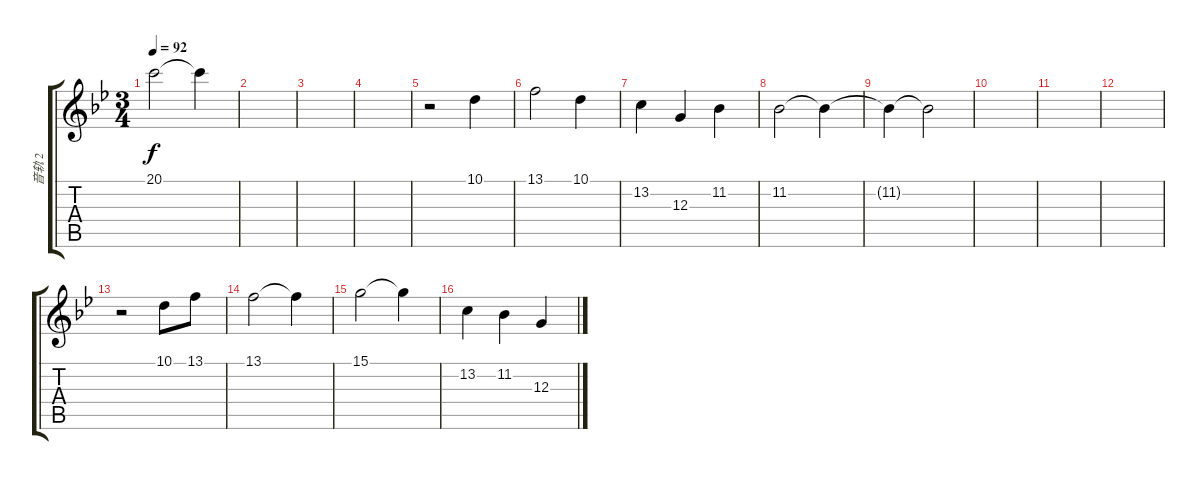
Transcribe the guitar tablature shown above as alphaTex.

\track ("音轨 2" "音轨 2") {instrument piccolo}
\staff {score tabs}
\tuning (E4 B3 G3 D3 A2 E2) {hide}
\ts (3 4)
\tempo 92
\clef g2
\ks bb
20.1.2{dy f} 20.1{t}.4 |
|
|
|
r.2 10.1.4 |
13.1.2 10.1.4 |
13.2.4 12.3.4 11.2.4 |
11.2.2 11.2{t}.4 |
11.2{t}.4 11.2{t}.2 |
|
|
|
r.2 10.1.8 13.1.8 |
13.1.2 13.1{t}.4 |
15.1.2 15.1{t}.4 |
13.2.4 11.2.4 12.3.4
